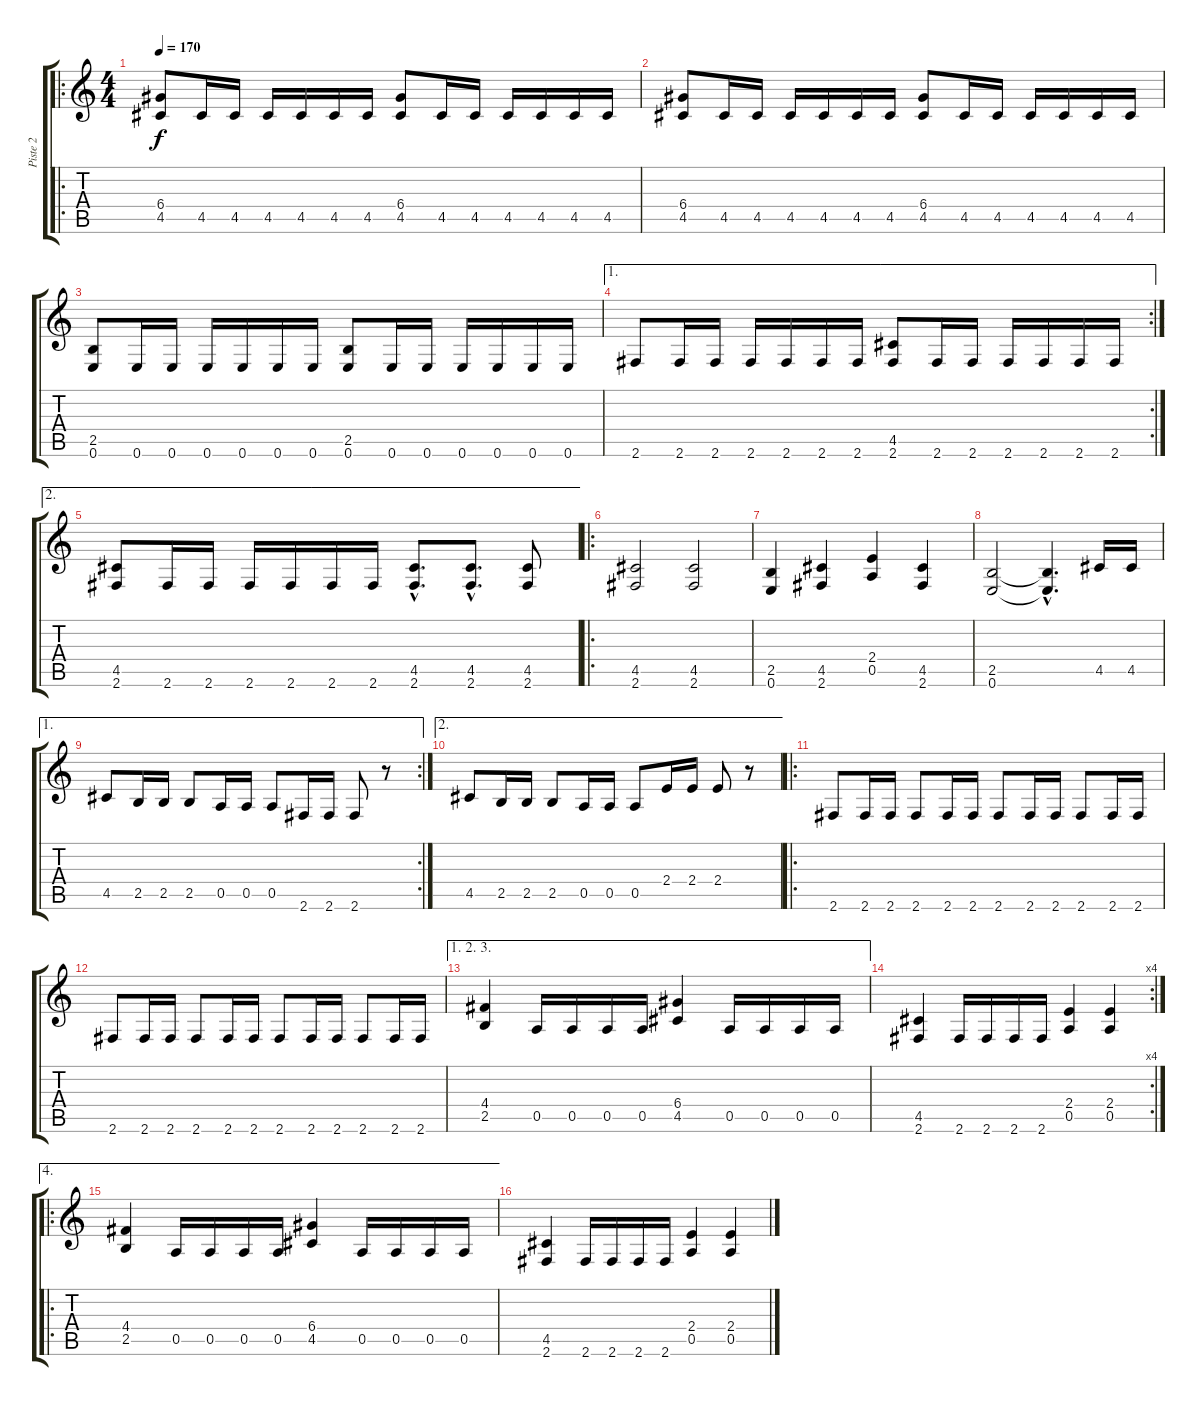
\track ("Piste 2" "Piste 2") {instrument distortionguitar}
\staff {score tabs}
\tuning (E4 B3 G3 D3 A2 E2) {hide}
\ro
\ts (4 4)
\tempo 170
\clef g2
\ks c
(6.4 4.5).8{dy f} 4.5.16 4.5.16 4.5.16 4.5.16 4.5.16 4.5.16 (6.4 4.5).8 4.5.16 4.5.16 4.5.16 4.5.16 4.5.16 4.5.16 |
(6.4 4.5).8 4.5.16 4.5.16 4.5.16 4.5.16 4.5.16 4.5.16 (6.4 4.5).8 4.5.16 4.5.16 4.5.16 4.5.16 4.5.16 4.5.16 |
(2.5 0.6).8 0.6.16 0.6.16 0.6.16 0.6.16 0.6.16 0.6.16 (2.5 0.6).8 0.6.16 0.6.16 0.6.16 0.6.16 0.6.16 0.6.16 |
\ae 1
\rc 2
2.6.8 2.6.16 2.6.16 2.6.16 2.6.16 2.6.16 2.6.16 (4.5 2.6).8 2.6.16 2.6.16 2.6.16 2.6.16 2.6.16 2.6.16 |
\ae 2
(4.5 2.6).8 2.6.16 2.6.16 2.6.16 2.6.16 2.6.16 2.6.16 (4.5{hac} 2.6{hac}).8{d} (4.5{hac} 2.6{hac}).8{d} (4.5 2.6).8 |
\ro
(4.5 2.6).2 (4.5 2.6).2 |
(2.5 0.6).4 (4.5 2.6).4 (2.4 0.5).4 (4.5 2.6).4 |
(2.5 0.6).2 (2.5{hac t} 0.6{hac t}).4{d} 4.5.16 4.5.16 |
\ae 1
\rc 2
4.5.8 2.5.16 2.5.16 2.5.8 0.5.16 0.5.16 0.5.8 2.6.16 2.6.16 2.6.8 r.8 |
\ae 2
4.5.8 2.5.16 2.5.16 2.5.8 0.5.16 0.5.16 0.5.8 2.4.16 2.4.16 2.4.8 r.8 |
\ro
2.6.8 2.6.16 2.6.16 2.6.8 2.6.16 2.6.16 2.6.8 2.6.16 2.6.16 2.6.8 2.6.16 2.6.16 |
2.6.8 2.6.16 2.6.16 2.6.8 2.6.16 2.6.16 2.6.8 2.6.16 2.6.16 2.6.8 2.6.16 2.6.16 |
\ae (1 2 3)
(4.4 2.5).4 0.5.16 0.5.16 0.5.16 0.5.16 (6.4 4.5).4 0.5.16 0.5.16 0.5.16 0.5.16 |
\rc 4
(4.5 2.6).4 2.6.16 2.6.16 2.6.16 2.6.16 (2.4 0.5).4 (2.4 0.5).4 |
\ae 4
\ro
(4.4 2.5).4 0.5.16 0.5.16 0.5.16 0.5.16 (6.4 4.5).4 0.5.16 0.5.16 0.5.16 0.5.16 |
(4.5 2.6).4 2.6.16 2.6.16 2.6.16 2.6.16 (2.4 0.5).4 (2.4 0.5).4
